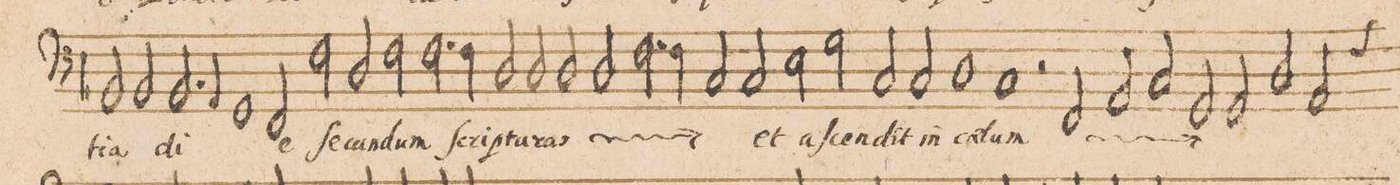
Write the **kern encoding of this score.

**kern	**text
*I"BASSVS.	*
*clefF4	*
*k[]	*
*met(C|)	*
*M2/1	*
2BB-X/	-ti-
2BB-/	-a
=102-	=102-
2.BB-/	di-
4AA/	.
1GG	.
=103-	=103-
2FF/	-e
2F\	Se-
2D/	-cun-
2F\	-dum
=104-	=104-
2.F\	Scri-
4F\	-ptu-
2D/	-ras
*	*ij
2D/	Se-
=105-	=105-
2D/	-cun-
2D/	-dum
2.F\	Scri-
4F\	-ptu-
=106-	=106-
2C/	-ras
*	*Xij
2C/	et
2E\	a-
2G\	-ſcen-
=107-	=107-
2C/	-dit
2C/	in
1D	cae-
=108-	=108-
1C	-lum
2r	.
*	*ij
2FF/	et
=109-	=109-
2AA/	a-
2C/	-scen-
2GG/	-dit
2GG/	in
=110-	=110-
2D/	cae-
*custos:F	*
2AA/	-lum
*	*Xij
*-	*-
